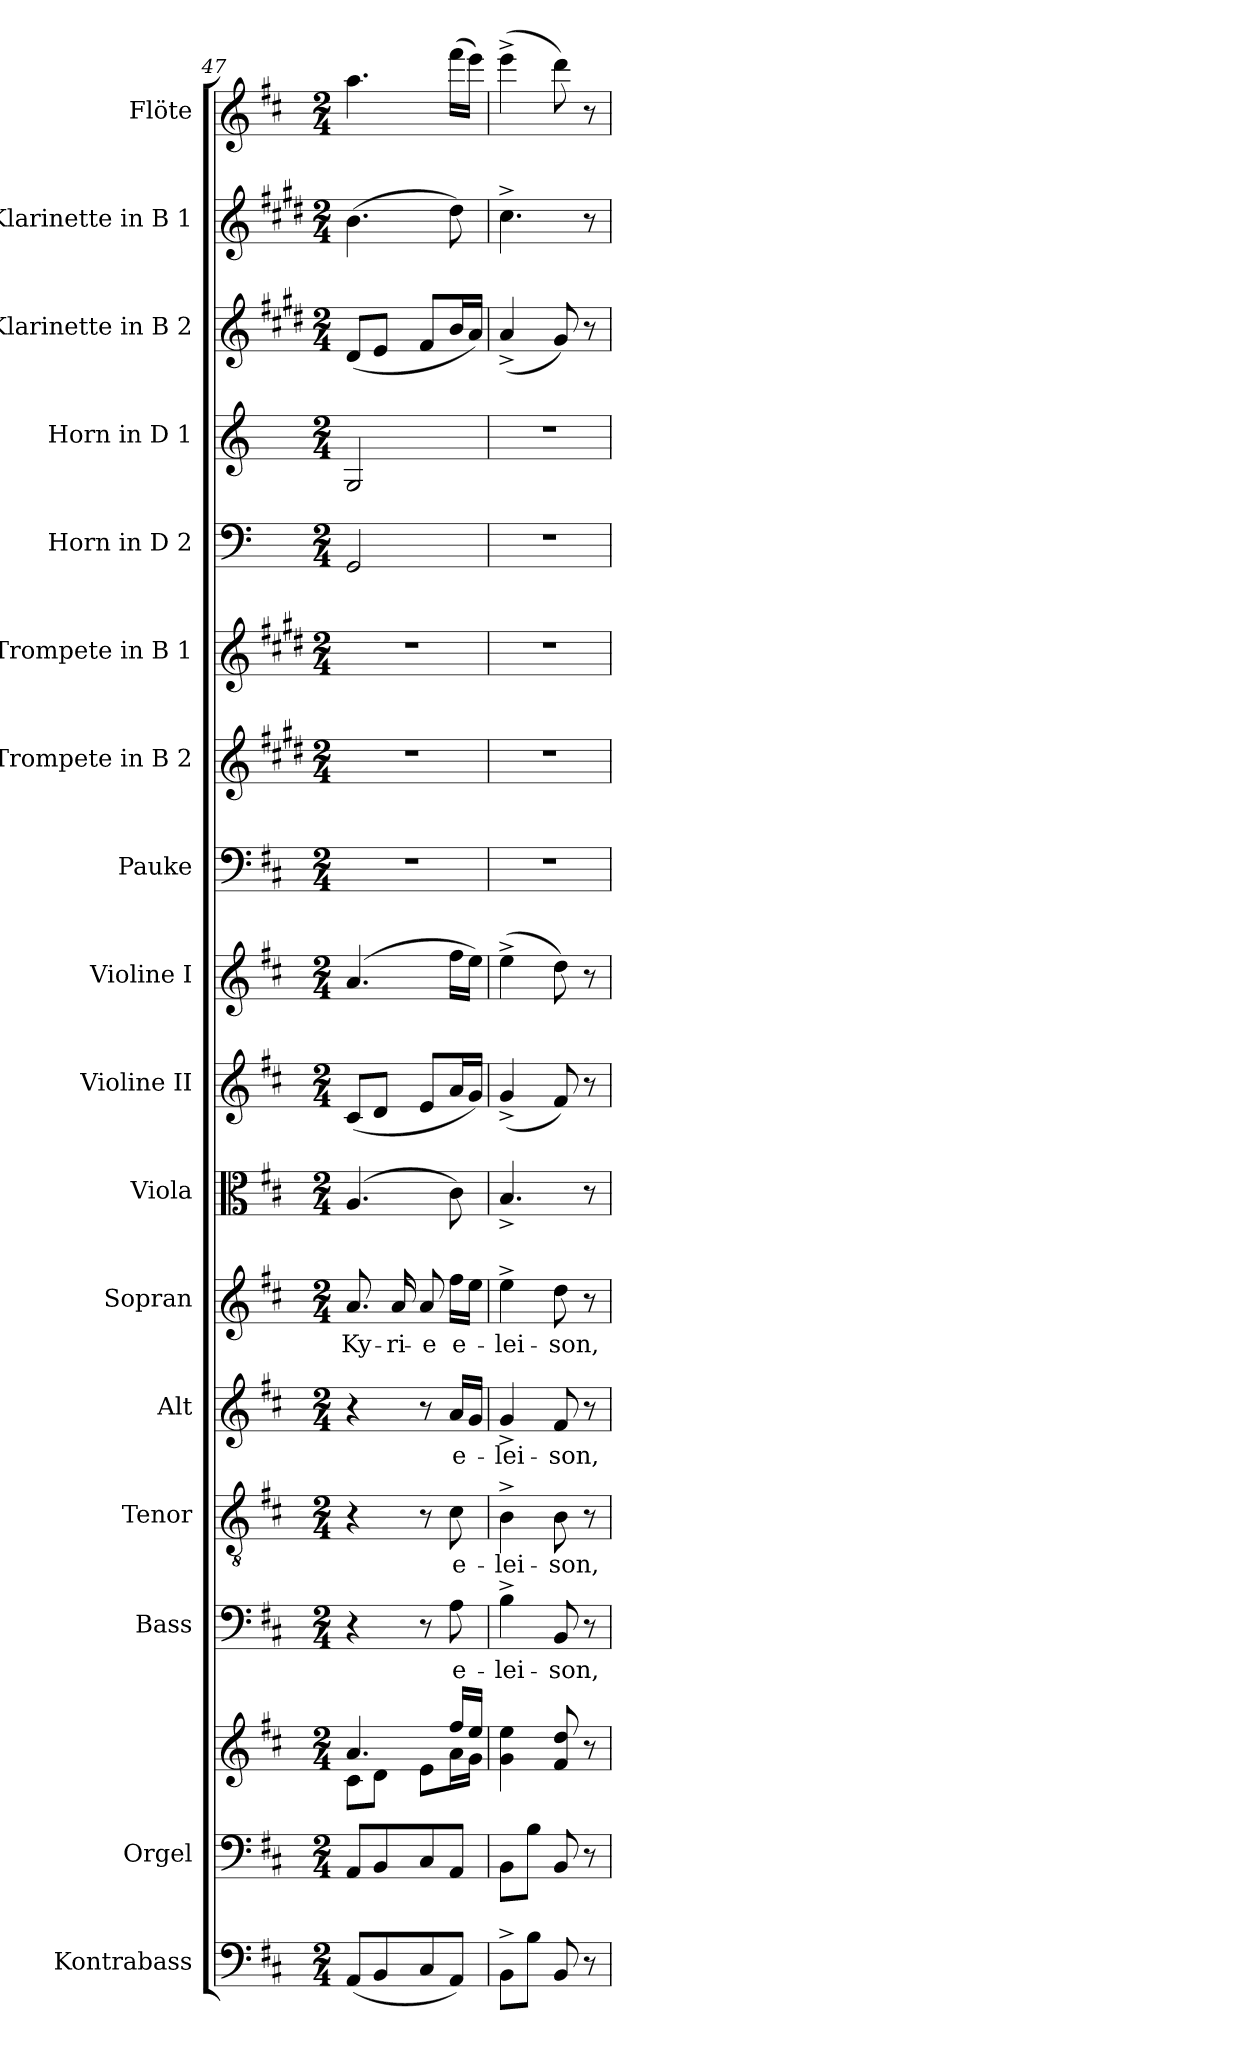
**kern	**kern	**kern	**kern	**text	**kern	**text	**kern	**text	**kern	**text	**kern	**kern	**kern	**kern	**kern	**kern	**kern	**kern	**kern	**kern	**kern
*part17	*part16	*part16	*part15	*part15	*part14	*part14	*part13	*part13	*part12	*part12	*part11	*part10	*part9	*part8	*part7	*part6	*part5	*part4	*part3	*part2	*part1
*staff18	*staff17	*staff16	*staff15	*staff15	*staff14	*staff14	*staff13	*staff13	*staff12	*staff12	*staff11	*staff10	*staff9	*staff8	*staff7	*staff6	*staff5	*staff4	*staff3	*staff2	*staff1
*I"Kontrabass	*I"Orgel	*	*I"Bass	*	*I"Tenor	*	*I"Alt	*	*I"Sopran	*	*I"Viola	*I"Violine II	*I"Violine I	*I"Pauke	*I"Trompete in B 2	*I"Trompete in B 1	*I"Horn in D 2	*I"Horn in D 1	*I"Klarinette in B 2	*I"Klarinette in B 1	*I"Flöte
*I'Kb.	*I'Org.	*	*I'B	*	*I'T	*	*I'A	*	*I'S	*	*I'Vla.	*I'Vl. II	*I'Vl. I	*I'Pk.	*I'Trp. 2	*I'Trp. 1	*I'Hrn. 2	*I'Hrn. 1	*I'Kl. 2	*I'Kl. 1	*I'Fl.
*clefF4	*clefF4	*clefG2	*clefF4	*	*clefGv2	*	*clefG2	*	*clefG2	*	*clefC3	*clefG2	*clefG2	*clefF4	*clefG2	*clefG2	*clefF4	*clefG2	*clefG2	*clefG2	*clefG2
*ITrd7c12	*	*	*	*	*	*	*	*	*	*	*	*	*	*	*ITrd1c2	*ITrd1c2	*ITrd-1c-2	*ITrd-1c-2	*ITrd1c2	*ITrd1c2	*
*k[f#c#]	*k[f#c#]	*k[f#c#]	*k[f#c#]	*	*k[f#c#]	*	*k[f#c#]	*	*k[f#c#]	*	*k[f#c#]	*k[f#c#]	*k[f#c#]	*k[f#c#]	*k[f#c#]	*k[f#c#]	*k[f#c#]	*k[f#c#]	*k[f#c#]	*k[f#c#]	*k[f#c#]
*D:	*D:	*D:	*D:	*	*D:	*	*D:	*	*D:	*	*D:	*D:	*D:	*D:	*D:	*D:	*D:	*D:	*D:	*D:	*D:
*M2/4	*M2/4	*M2/4	*M2/4	*	*M2/4	*	*M2/4	*	*M2/4	*	*M2/4	*M2/4	*M2/4	*M2/4	*M2/4	*M2/4	*M2/4	*M2/4	*M2/4	*M2/4	*M2/4
=47	=47	=47	=47	=47	=47	=47	=47	=47	=47	=47	=47	=47	=47	=47	=47	=47	=47	=47	=47	=47	=47
*	*	*^	*	*	*	*	*	*	*	*	*	*	*	*	*	*	*	*	*	*	*
!	!	!	!	!	!	!	!	!	!	!	!LO:LY:b	!	!	!	!	!	!	!	!	!	!	!
(<8AAA/L	8AA/L	4.a/	8c#\L	4r	.	4r	.	4r	.	8.a/	Ky-	(4.A/	(<8c#/L	(4.a/	2r	2r	2r	2AA/	2A/	(<8c#/L	(>4.a\	4.aa\
8BBB/	8BB/	.	8d\J	.	.	.	.	.	.	.	.	.	8d/J	.	.	.	.	.	.	8d/J	.	.
!	!	!	!	!	!	!	!	!	!	!	!LO:LY:b	!	!	!	!	!	!	!	!	!	!	!
.	.	.	.	.	.	.	.	.	.	16a/	-ri-	.	.	.	.	.	.	.	.	.	.	.
!	!	!	!	!	!	!	!	!	!	!	!LO:LY:b	!	!	!	!	!	!	!	!	!	!	!
8CC#/	8C#/	.	8e\L	8r	.	8r	.	8r	.	8a/	-e	.	8e/L	.	.	.	.	.	.	8e/L	.	.
!	!	!	!	!	!LO:LY:b	!	!LO:LY:b	!	!LO:LY:b	!	!LO:LY:b	!	!	!	!	!	!	!	!	!	!	!
8AAA/J)	8AA/J	16ff#/LL	16a\L	8A\	e-	8c#\	e-	16a/LL	e-	16ff#\LL	e-	8c#\)	16a/L	16ff#\LL	.	.	.	.	.	16a/L	8cc#\)	(>16fff#\LL
.	.	16ee/JJ	16g\JJ	.	.	.	.	16g/JJ	.	16ee\JJ	.	.	16g/JJ)	16ee\JJ)	.	.	.	.	.	16g/JJ)	.	16eee\JJ)
!!LO:PB:g=z
=48	=48	=48	=48	=48	=48	=48	=48	=48	=48	=48	=48	=48	=48	=48	=48	=48	=48	=48	=48	=48	=48	=48
!	!	!	!	!	!LO:LY:b	!	!LO:LY:b	!	!LO:LY:b	!	!LO:LY:b	!	!	!	!	!	!	!	!	!	!	!
*	*	*v	*v	*	*	*	*	*	*	*	*	*	*	*	*	*	*	*	*	*	*	*
8BBB^>\L	8BB\L	4g\ 4ee\	4B^>\	-lei-	4B^>\	-lei-	4g^</	-lei-	4ee^>\	-lei-	4.B^</	(<4g^</	(>4ee^>\	2r	2r	2r	2r	2r	(<4g^</	4.b^>\	(>4eee^>\
8BB\J	8B\J	.	.	.	.	.	.	.	.	.	.	.	.	.	.	.	.	.	.	.	.
!	!	!	!	!LO:LY:b	!	!LO:LY:b	!	!LO:LY:b	!	!LO:LY:b	!	!	!	!	!	!	!	!	!	!	!
8BBB/	8BB/	8f#/ 8dd/	8BB/	-son,	8B\	-son,	8f#/	-son,	8dd\	-son,	.	8f#/)	8dd\)	.	.	.	.	.	8f#/)	.	8ddd\)
8r	8r	8r	8r	.	8r	.	8r	.	8r	.	8r	8r	8r	.	.	.	.	.	8r	8r	8r
=	=	=	=	=	=	=	=	=	=	=	=	=	=	=	=	=	=	=	=	=	=
*-	*-	*-	*-	*-	*-	*-	*-	*-	*-	*-	*-	*-	*-	*-	*-	*-	*-	*-	*-	*-	*-
